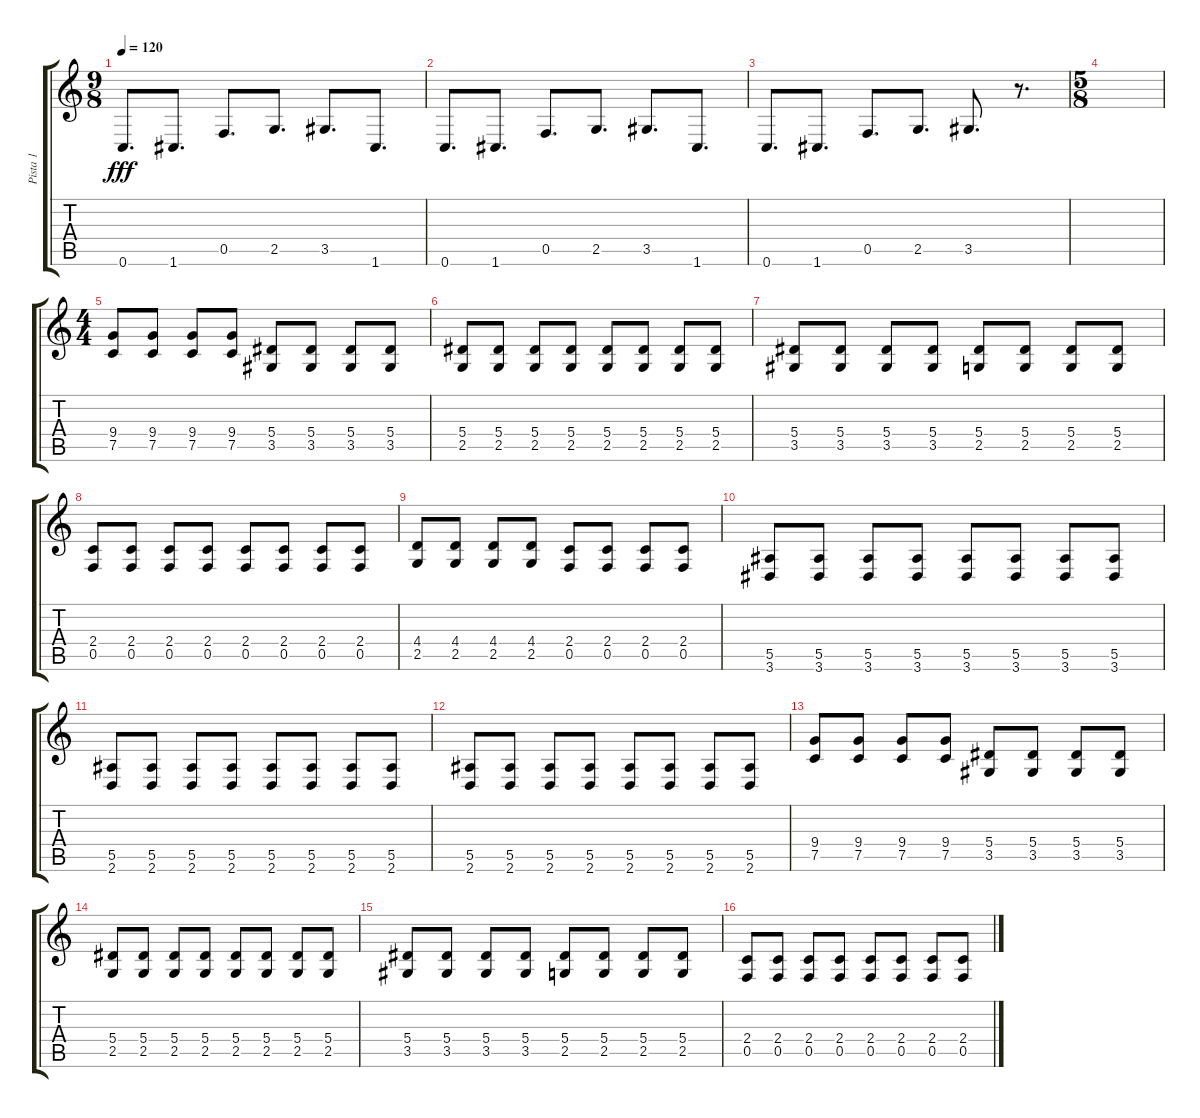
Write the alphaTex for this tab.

\track ("Pista 1" "Pista 1") {instrument distortionguitar}
\staff {score tabs}
\tuning (C4 G3 Eb3 Bb2 F2 C2) {hide}
\ts (9 8)
\tempo 120
\clef g2
\ks c
0.6.8{d dy fff} 1.6.8{d} 0.5.8{d} 2.5.8{d} 3.5.8{d} 1.6.8{d} |
0.6.8{d} 1.6.8{d} 0.5.8{d} 2.5.8{d} 3.5.8{d} 1.6.8{d} |
0.6.8{d} 1.6.8{d} 0.5.8{d} 2.5.8{d} 3.5.8{d} r.8{d} |
\ts (5 8)
|
\ts (4 4)
(9.4 7.5).8 (9.4 7.5).8 (9.4 7.5).8 (9.4 7.5).8 (5.4 3.5).8 (5.4 3.5).8 (5.4 3.5).8 (5.4 3.5).8 |
(5.4 2.5).8 (5.4 2.5).8 (5.4 2.5).8 (5.4 2.5).8 (5.4 2.5).8 (5.4 2.5).8 (5.4 2.5).8 (5.4 2.5).8 |
(5.4 3.5).8 (5.4 3.5).8 (5.4 3.5).8 (5.4 3.5).8 (5.4 2.5).8 (5.4 2.5).8 (5.4 2.5).8 (5.4 2.5).8 |
(2.4 0.5).8 (2.4 0.5).8 (2.4 0.5).8 (2.4 0.5).8 (2.4 0.5).8 (2.4 0.5).8 (2.4 0.5).8 (2.4 0.5).8 |
(4.4 2.5).8 (4.4 2.5).8 (4.4 2.5).8 (4.4 2.5).8 (2.4 0.5).8 (2.4 0.5).8 (2.4 0.5).8 (2.4 0.5).8 |
(5.5 3.6).8 (5.5 3.6).8 (5.5 3.6).8 (5.5 3.6).8 (5.5 3.6).8 (5.5 3.6).8 (5.5 3.6).8 (5.5 3.6).8 |
(5.5 2.6).8 (5.5 2.6).8 (5.5 2.6).8 (5.5 2.6).8 (5.5 2.6).8 (5.5 2.6).8 (5.5 2.6).8 (5.5 2.6).8 |
(5.5 2.6).8 (5.5 2.6).8 (5.5 2.6).8 (5.5 2.6).8 (5.5 2.6).8 (5.5 2.6).8 (5.5 2.6).8 (5.5 2.6).8 |
(9.4 7.5).8 (9.4 7.5).8 (9.4 7.5).8 (9.4 7.5).8 (5.4 3.5).8 (5.4 3.5).8 (5.4 3.5).8 (5.4 3.5).8 |
(5.4 2.5).8 (5.4 2.5).8 (5.4 2.5).8 (5.4 2.5).8 (5.4 2.5).8 (5.4 2.5).8 (5.4 2.5).8 (5.4 2.5).8 |
(5.4 3.5).8 (5.4 3.5).8 (5.4 3.5).8 (5.4 3.5).8 (5.4 2.5).8 (5.4 2.5).8 (5.4 2.5).8 (5.4 2.5).8 |
(2.4 0.5).8 (2.4 0.5).8 (2.4 0.5).8 (2.4 0.5).8 (2.4 0.5).8 (2.4 0.5).8 (2.4 0.5).8 (2.4 0.5).8
